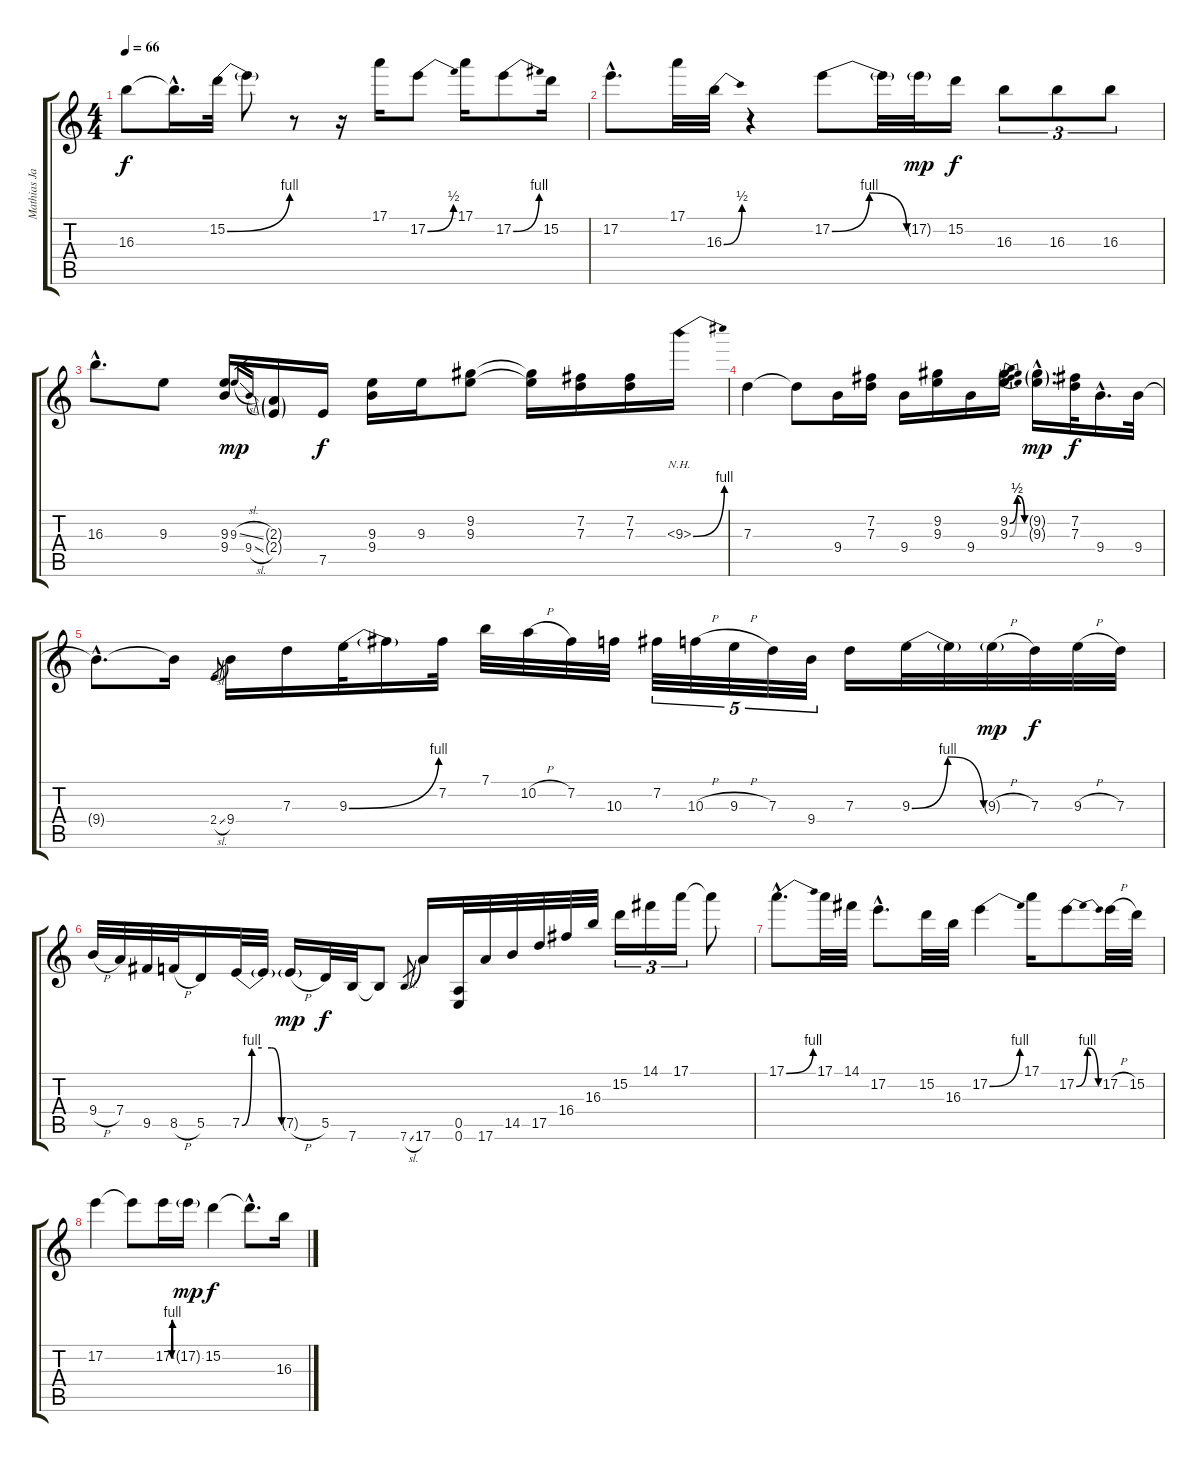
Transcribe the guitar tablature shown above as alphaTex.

\track ("Mathias Jabs" "Mathias Ja") {instrument overdrivenguitar}
\staff {score tabs}
\tuning (E4 B3 G3 D3 A2 E2) {hide}
\ts (4 4)
\tempo 66
\clef g2
\ks c
16.3.8{dy f} 16.3{hac t}.16{d} 15.2{be (bend 0 0 60 4)}.32 15.2{t}.8 r.8 r.16 17.1.16 17.2{be (bend 0 0 60 2)}.8 17.1.16 17.2{be (bend 0 0 60 4)}.8 15.2.16 |
17.2{hac}.8{d} 17.1.32 16.3{be (bend 0 0 60 2)}.32 r.4 17.2{be (bendrelease 0 0 10 4 50 4 60 0)}.8 17.2{t}.32 17.2{g}.32{dy mp} 15.2.16{dy f} 16.3.8{tu (3 2)} 16.3.8{tu (3 2)} 16.3.8{tu (3 2)} |
16.3{hac}.8{d} 9.3.8 (9.3 9.4).16 9.3{sl}.16{gr dy mp} 9.4{sl}.16{gr} (2.3{g} 2.4{g}).16 7.5.16{dy f} (9.3 9.4).16 9.3.16 (9.2 9.3).8 (9.2{t} 9.3{t}).16 (7.2 7.3).16 (7.2 7.3).16 9.3{be (bend 0 0 60 4) nh}.16 |
7.3.4 7.3{t}.8 9.4.16 (7.2 7.3).16 9.4.16 (9.2 9.3).16 9.4.16 (9.2{be (bendrelease 0 0 15 2 45 2 60 0)} 9.3{be (bendrelease 0 0 15 2 45 2 60 0)}).16 (9.2{g hac} 9.3{g hac}).16{d dy mp} (7.2 7.3).32{dy f} 9.4{hac}.16{d} 9.4.32 |
9.4{hac t}.8{d} 9.4{t}.16 2.4{sl}.8{gr} 9.4.16 7.3.16 9.3{be (bend 0 0 60 4)}.32 9.3{t}.16 7.2.32 7.1.32 10.2{h}.32 7.2.32 10.3.32 7.2.32{tu (5 4)} 10.3{h}.32{tu (5 4)} 9.3{h}.32{tu (5 4)} 7.3.32{tu (5 4)} 9.4.32{tu (5 4)} 7.3.16 9.3{be (bendrelease 0 0 15 4 45 4 60 0)}.32 9.3{t}.32 9.3{h g}.32{dy mp} 7.3.32{dy f} 9.3{h}.32 7.3.32 |
9.4{h}.32 7.4.32 9.5.32 8.5{h}.32 5.5.16 7.5{be (custom 0 0 15 4 30 4 45 4 60 0)}.32 7.5{t}.32 7.5{h g}.16{dy mp} 5.5.32{dy f} 7.6.32 7.6{t}.8 7.6{sl}.8{gr} 17.6.16 (0.5 0.6).32 17.6.32 14.5.32 17.5.32 16.4.32 16.3.32 15.2.16{tu (3 2)} 14.1.16{tu (3 2)} 17.1.16{tu (3 2)} 17.1{t}.8 |
17.1{be (bend 0 0 60 4) hac}.8{d} 17.1.32 14.1.32 17.2{hac}.8{d} 15.2.32 16.3.32 17.2{be (bend 0 0 60 4)}.4 17.1.16 17.2{be (bendrelease 0 0 10 4 50 4 60 0)}.8 17.2{h}.32 15.2.32 |
17.2.4 17.2{t}.8 17.2{be (custom 0 0 15 4 30 4 45 4 60 0)}.16 17.2{g}.16{dy mp} 15.2.4{dy f} 15.2{hac t}.8{d} 16.3.16
